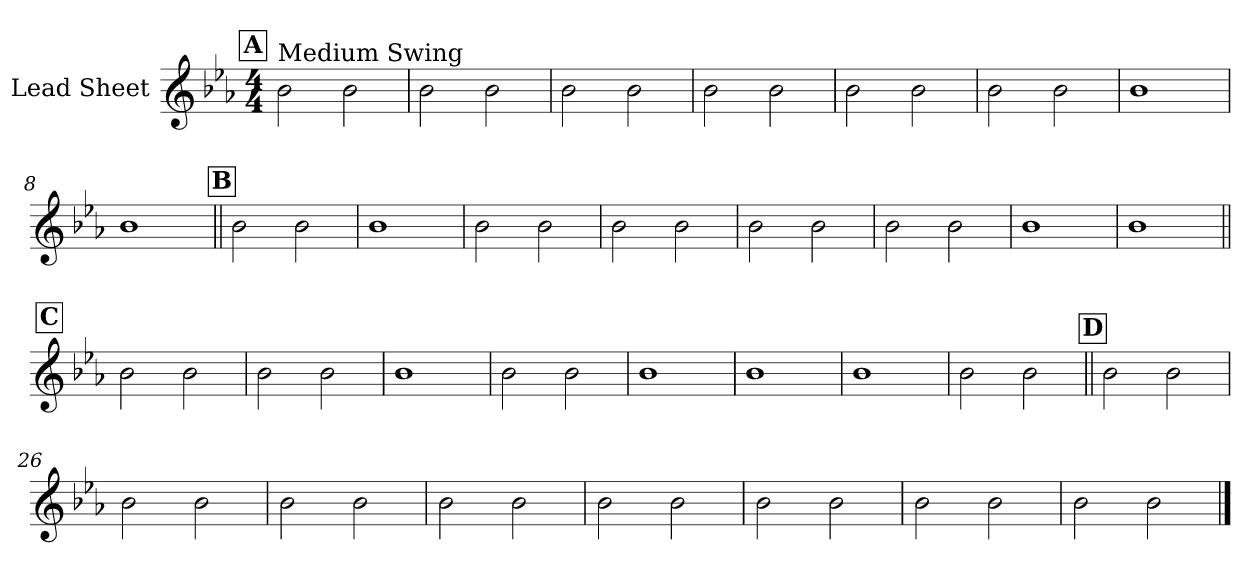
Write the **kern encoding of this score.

**kern
*part1
*staff1
*I"Lead Sheet
*clefG2
*k[b-e-a-]
*E-:
*M4/4
!!LO:REH:place=s1:a:fs=14:t=A
=1
!LO:TX:a:t=Medium Swing
2b-\
2b-\
=2
2b-\
2b-\
=3
2b-\
2b-\
=4
2b-\
2b-\
!!LO:LB:g=z
=5
2b-\
2b-\
=6
2b-\
2b-\
=7
1b-
=8
1b-
!!LO:LB:g=z
!!LO:REH:place=s1:a:fs=14:t=B
=9||
2b-\
2b-\
=10
1b-
=11
2b-\
2b-\
=12
2b-\
2b-\
!!LO:LB:g=z
=13
2b-\
2b-\
=14
2b-\
2b-\
=15
1b-
=16
1b-
!!LO:LB:g=z
!!LO:REH:place=s1:a:fs=14:t=C
=17||
2b-\
2b-\
=18
2b-\
2b-\
=19
1b-
=20
2b-\
2b-\
!!LO:LB:g=z
=21
1b-
=22
1b-
=23
1b-
=24
2b-\
2b-\
!!LO:LB:g=z
!!LO:REH:place=s1:a:fs=14:t=D
=25||
2b-\
2b-\
=26
2b-\
2b-\
=27
2b-\
2b-\
=28
2b-\
2b-\
!!LO:LB:g=z
=29
2b-\
2b-\
=30
2b-\
2b-\
=31
2b-\
2b-\
=32
2b-\
2b-\
==
*-
